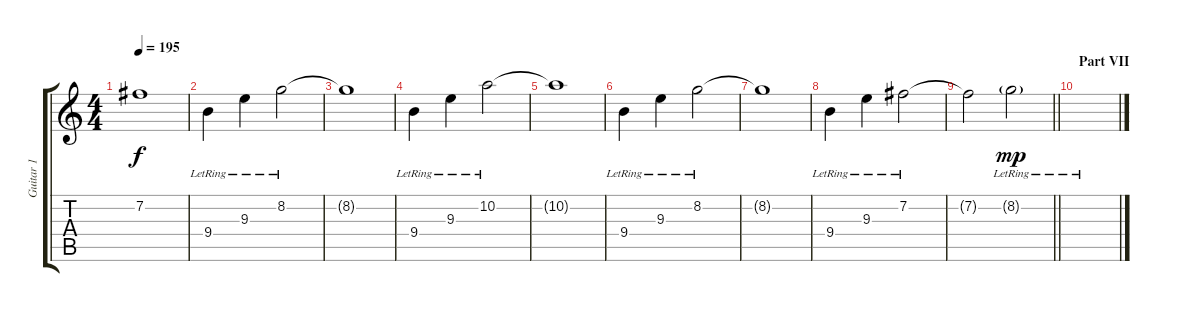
\track ("Guitar 1" "Guitar 1") {instrument electricguitarclean}
\staff {score tabs}
\tuning (E4 B3 G3 D3 A2 E2) {hide}
\ts (4 4)
\tempo 195
\clef g2
\ks c
7.2{t}.1{dy f} |
9.4{lr}.4 9.3{lr}.4 8.2{lr}.2 |
8.2{t}.1 |
9.4{lr}.4 9.3{lr}.4 10.2{lr}.2 |
10.2{t}.1 |
9.4{lr}.4 9.3{lr}.4 8.2{lr}.2 |
8.2{t}.1 |
9.4{lr}.4 9.3{lr}.4 7.2{lr}.2 |
\barLineRight lightlight
7.2{t}.2 8.2{g lr}.2{dy mp} |
\section ("" "Part VII")
